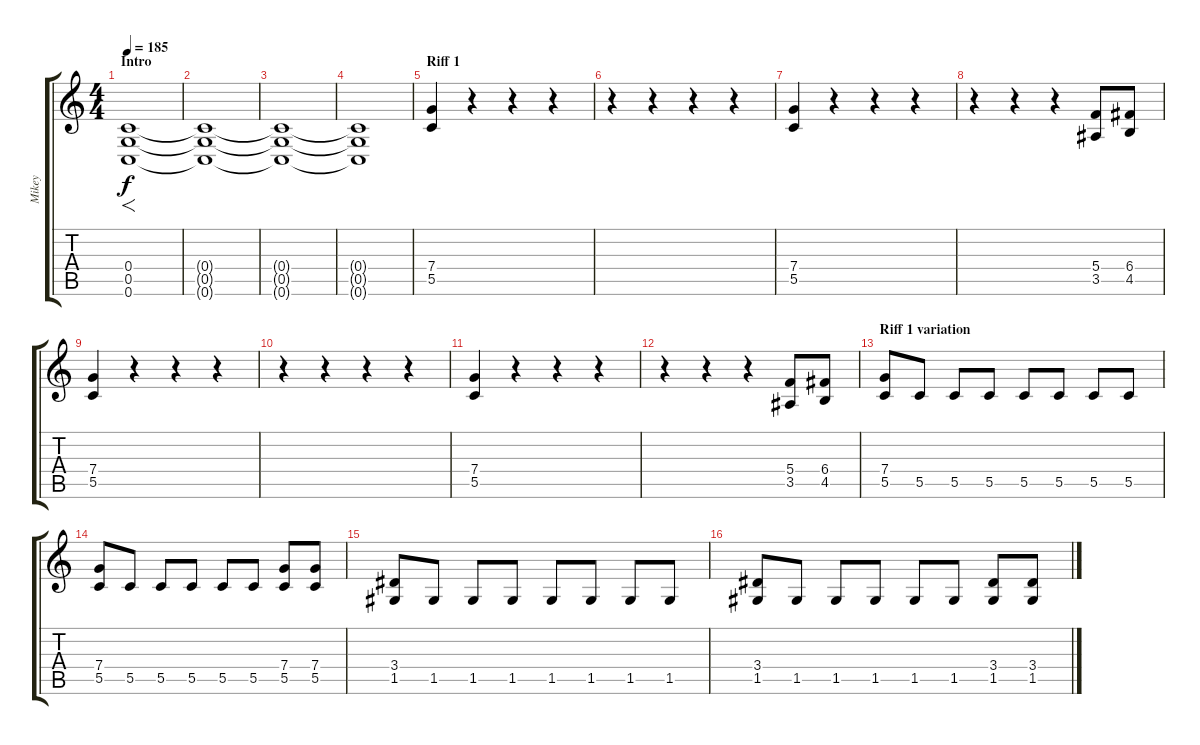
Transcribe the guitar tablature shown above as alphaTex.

\track ("Mikey" "Mikey") {instrument overdrivenguitar}
\staff {score tabs}
\tuning (D4 A3 F3 C3 G2 C2) {hide}
\ts (4 4)
\section ("" "Intro")
\tempo 185
\clef g2
\ks c
(0.4 0.5 0.6).1{f dy f instrument overdrivenguitar} |
(0.4{t} 0.5{t} 0.6{t}).1 |
(0.4{t} 0.5{t} 0.6{t}).1 |
(0.4{t} 0.5{t} 0.6{t}).1 |
\section ("" "Riff 1")
(7.4 5.5).4 r.4 r.4 r.4 |
r.4 r.4 r.4 r.4 |
(7.4 5.5).4 r.4 r.4 r.4 |
r.4 r.4 r.4 (5.4 3.5).8 (6.4 4.5).8 |
(7.4 5.5).4 r.4 r.4 r.4 |
r.4 r.4 r.4 r.4 |
(7.4 5.5).4 r.4 r.4 r.4 |
r.4 r.4 r.4 (5.4 3.5).8 (6.4 4.5).8 |
\section ("" "Riff 1 variation")
(7.4 5.5).8 5.5.8 5.5.8 5.5.8 5.5.8 5.5.8 5.5.8 5.5.8 |
(7.4 5.5).8 5.5.8 5.5.8 5.5.8 5.5.8 5.5.8 (7.4 5.5).8 (7.4 5.5).8 |
(3.4 1.5).8 1.5.8 1.5.8 1.5.8 1.5.8 1.5.8 1.5.8 1.5.8 |
(3.4 1.5).8 1.5.8 1.5.8 1.5.8 1.5.8 1.5.8 (3.4 1.5).8 (3.4 1.5).8
